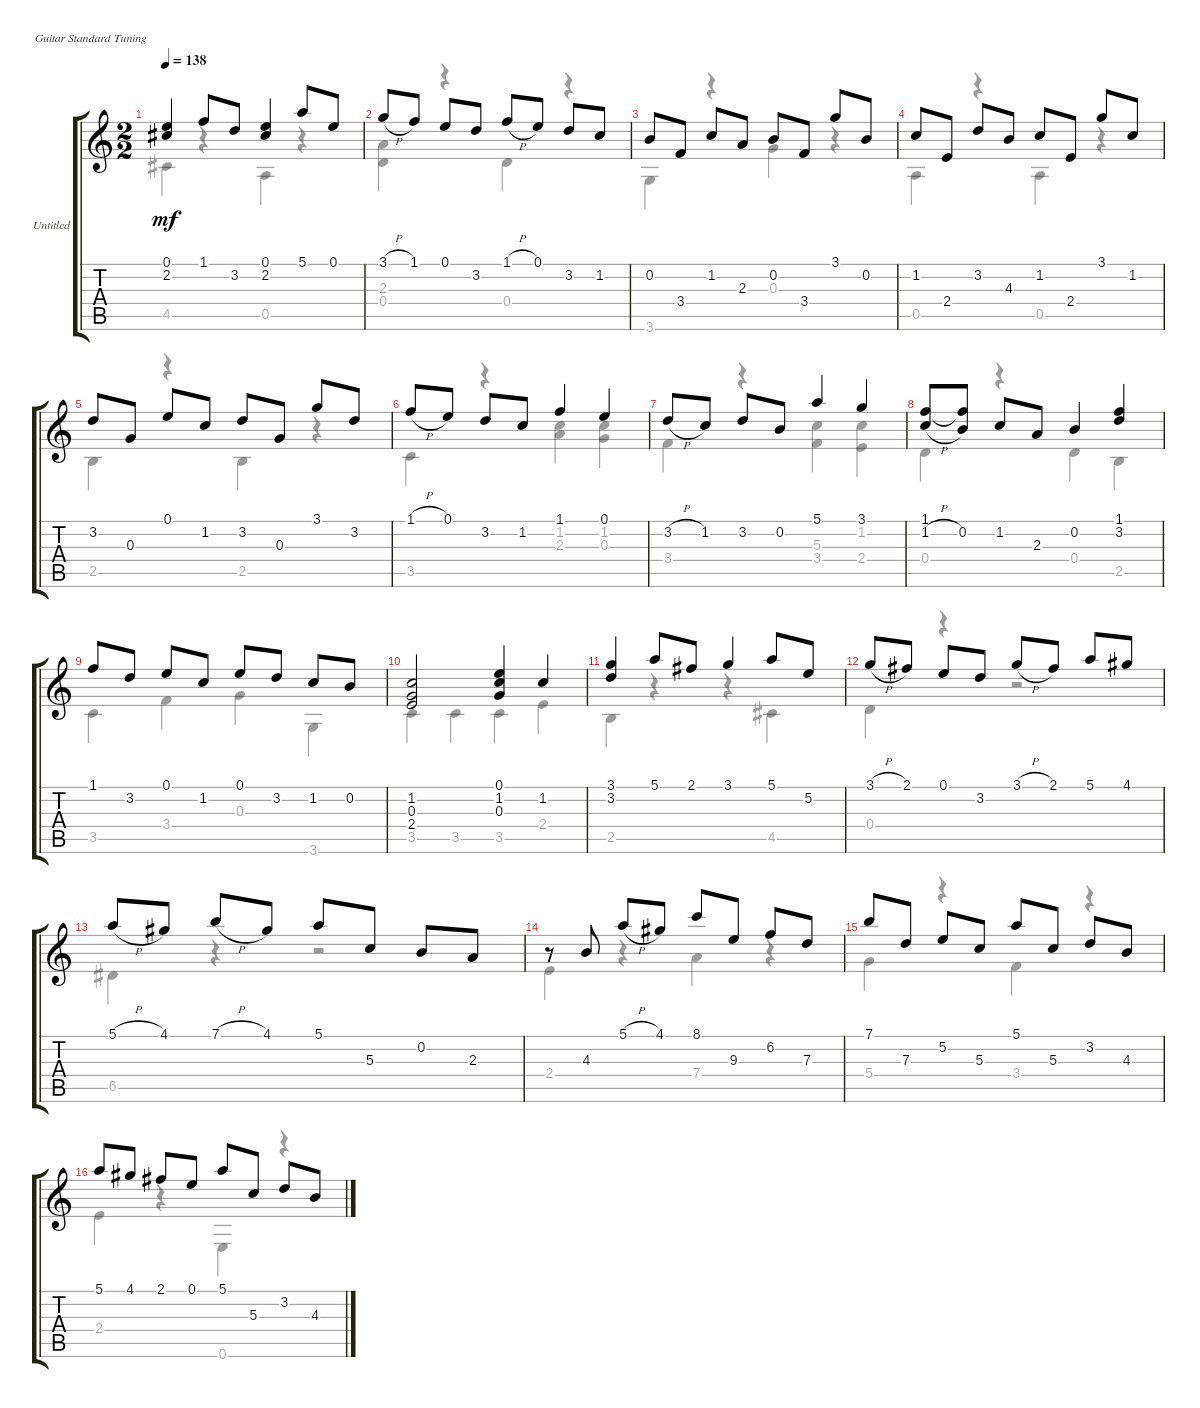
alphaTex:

\bracketExtendMode groupsimilarinstruments
\firstSystemTrackNameOrientation horizontal
\otherSystemsTrackNameOrientation horizontal
\track ("Untitled" "Untitled") {instrument acousticguitarnylon}
\staff {score tabs}
\tuning (E4 B3 G3 D3 A2 E2)
\voice
\ts (2 2)
\tempo 138
\clef g2
\ks aminor
(0.1 2.2).4{dy mf} 1.1.8 3.2.8 (0.1 2.2).4 5.1.8 0.1.8 |
3.1{h}.8 1.1.8 0.1.8 3.2.8 1.1{h}.8 0.1.8 3.2.8 1.2.8 |
0.2.8 3.4.8 1.2.8 2.3.8 0.2.8 3.4.8 3.1.8 0.2.8 |
1.2.8 2.4.8 3.2.8 4.3.8 1.2.8 2.4.8 3.1.8 1.2.8 |
3.2.8 0.3.8 0.1.8 1.2.8 3.2.8 0.3.8 3.1.8 3.2.8 |
1.1{h}.8 0.1.8 3.2.8 1.2.8 1.1.4 0.1.4 |
3.2{h}.8 1.2.8 3.2.8 0.2.8 5.1.4 3.1.4 |
(1.1 1.2{h}).8 (1.1{t} 0.2).8 1.2.8 2.3.8 0.2.4 (1.1 3.2).4 |
1.1.8 3.2.8 0.1.8 1.2.8 0.1.8 3.2.8 1.2.8 0.2.8 |
(1.2 0.3 2.4).2 (0.1 1.2 0.3).4 1.2.4 |
(3.1 3.2).4 5.1.8 2.1.8 3.1.4 5.1.8 5.2.8 |
3.1{h}.8 2.1.8 0.1.8 3.2.8 3.1{h}.8 2.1.8 5.1.8 4.1.8 |
5.1{h}.8 4.1.8 7.1{h}.8 4.1.8 5.1.8 5.3.8 0.2.8 2.3.8 |
r.8 4.3.8 5.1{h}.8 4.1.8 8.1.8 9.3.8 6.2.8 7.3.8 |
7.1.8 7.3.8 5.2.8 5.3.8 5.1.8 5.3.8 3.2.8 4.3.8 |
5.1.8 4.1.8 2.1.8 0.1.8 5.1.8 5.3.8 3.2.8 4.3.8
\voice
\clef g2
\ottava regular
\simile none
\ks aminor
4.5.4{dy mf} r.4 0.5.4 r.4 |
(2.3 0.4).4 r.4 0.4.4 r.4 |
3.6.4 r.4 0.3.4 r.4 |
0.5.4 r.4 0.5.4 r.4 |
2.5.4 r.4 2.5.4 r.4 |
3.5.4 r.4 (1.2 2.3).4 (1.2 0.3).4 |
3.4.4 r.4 (5.3 3.4).4 (1.2 2.4).4 |
0.4.4 r.4 0.4.4 2.5.4 |
3.5.4 3.4.4 0.3.4 3.6.4 |
3.5.4 3.5.4 3.5.4 2.4.4 |
2.5.4 r.4 r.4 4.5.4 |
0.4.4 r.4 r.2 |
6.5.4 r.4 r.2 |
2.4.4 r.4 7.4.4 r.4 |
5.4.4 r.4 3.4.4 r.4 |
2.4.4 r.4 0.6.4 r.4
